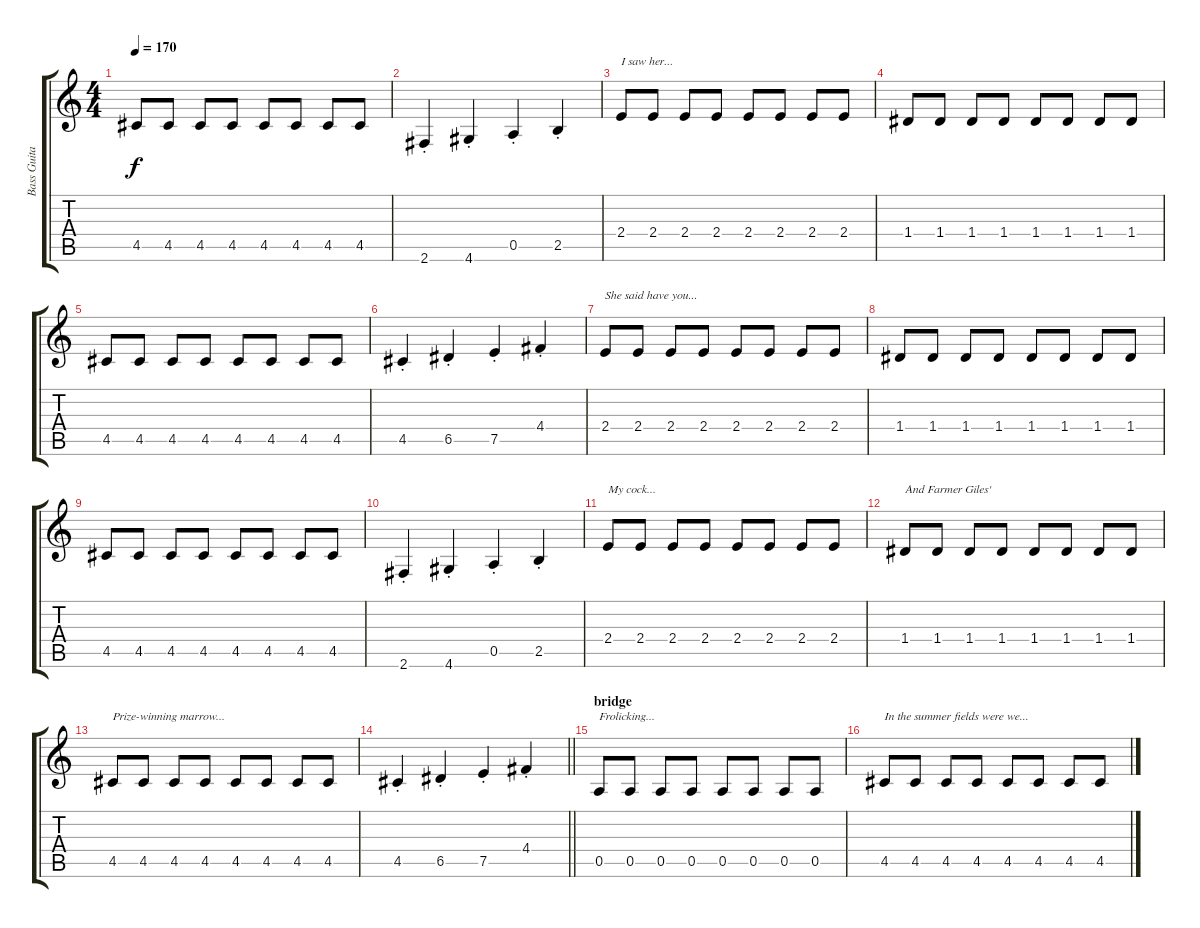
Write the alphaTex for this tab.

\track ("Bass Guitar" "Bass Guita") {instrument electricbasspick}
\staff {score tabs}
\tuning (E4 B3 G3 D3 A2 E2) {hide}
\ts (4 4)
\tempo 170
\clef g2
\ks c
4.5.8{dy f} 4.5.8 4.5.8 4.5.8 4.5.8 4.5.8 4.5.8 4.5.8 |
2.6{st}.4 4.6{st}.4 0.5{st}.4 2.5{st}.4 |
2.4.8{txt "I saw her..."} 2.4.8 2.4.8 2.4.8 2.4.8 2.4.8 2.4.8 2.4.8 |
1.4.8 1.4.8 1.4.8 1.4.8 1.4.8 1.4.8 1.4.8 1.4.8 |
4.5.8 4.5.8 4.5.8 4.5.8 4.5.8 4.5.8 4.5.8 4.5.8 |
4.5{st}.4 6.5{st}.4 7.5{st}.4 4.4{st}.4 |
2.4.8{txt "She said have you..."} 2.4.8 2.4.8 2.4.8 2.4.8 2.4.8 2.4.8 2.4.8 |
1.4.8 1.4.8 1.4.8 1.4.8 1.4.8 1.4.8 1.4.8 1.4.8 |
4.5.8 4.5.8 4.5.8 4.5.8 4.5.8 4.5.8 4.5.8 4.5.8 |
2.6{st}.4 4.6{st}.4 0.5{st}.4 2.5{st}.4 |
2.4.8{txt "My cock..."} 2.4.8 2.4.8 2.4.8 2.4.8 2.4.8 2.4.8 2.4.8 |
1.4.8{txt "And Farmer Giles'"} 1.4.8 1.4.8 1.4.8 1.4.8 1.4.8 1.4.8 1.4.8 |
4.5.8{txt "Prize-winning marrow..."} 4.5.8 4.5.8 4.5.8 4.5.8 4.5.8 4.5.8 4.5.8 |
\barLineRight lightlight
4.5{st}.4 6.5{st}.4 7.5{st}.4 4.4{st}.4 |
\section ("" "bridge")
0.5.8{txt "Frolicking..."} 0.5.8 0.5.8 0.5.8 0.5.8 0.5.8 0.5.8 0.5.8 |
4.5.8{txt "In the summer fields were we..."} 4.5.8 4.5.8 4.5.8 4.5.8 4.5.8 4.5.8 4.5.8
